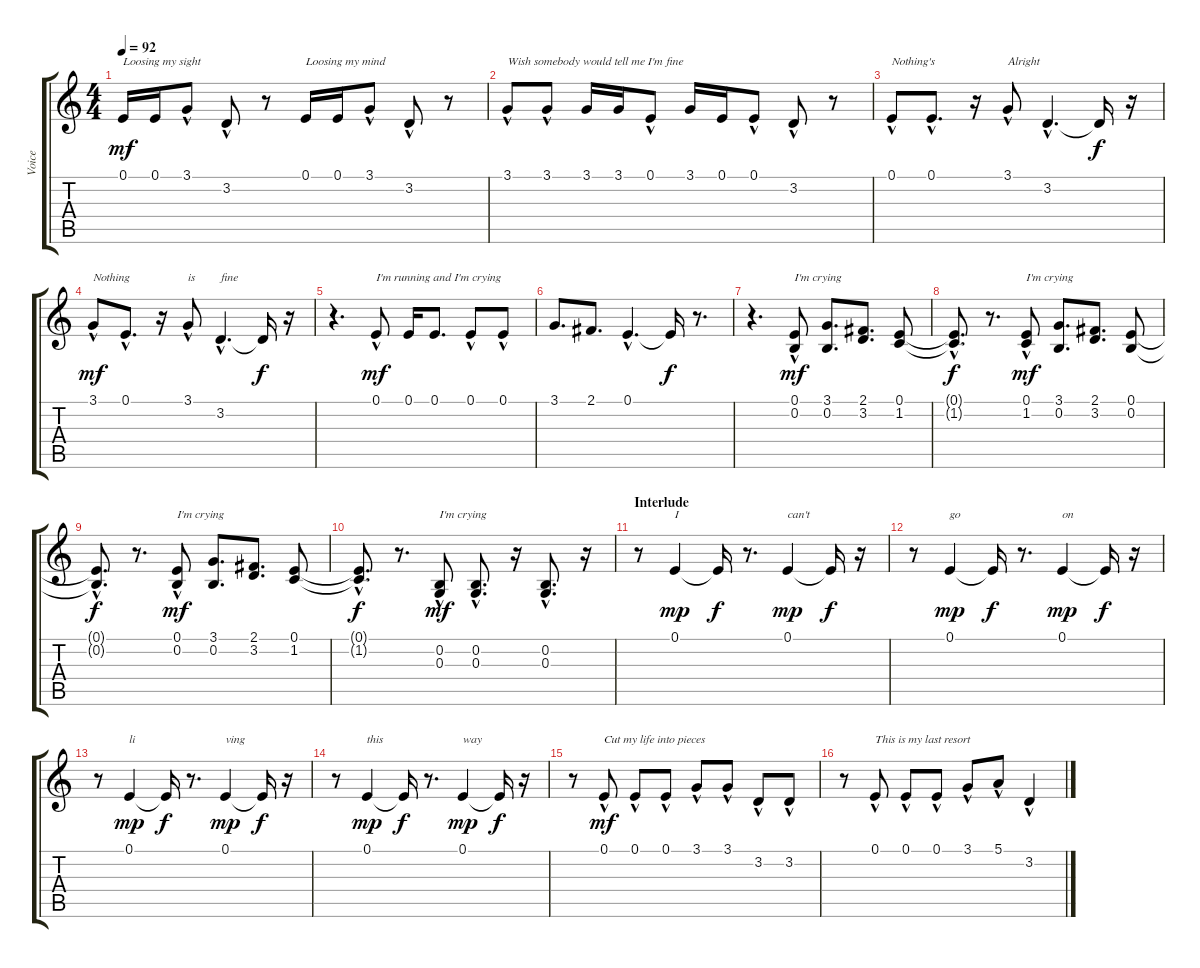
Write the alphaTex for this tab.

\track ("Voice" "Voice") {instrument clarinet}
\staff {score tabs}
\tuning (E4 B3 G3 D3 A2 E2) {hide}
\ts (4 4)
\tempo 92
\clef g2
\ks c
0.1.16{txt "Loosing my sight" dy mf} 0.1.16 3.1{hac}.8 3.2{hac}.8 r.8 0.1.16{txt "Loosing my mind"} 0.1.16 3.1{hac}.8 3.2{hac}.8 r.8 |
3.1{hac}.8{txt "Wish somebody would tell me I'm fine"} 3.1{hac}.8 3.1.16 3.1.16 0.1{hac}.8 3.1.16 0.1.16 0.1{hac}.8 3.2{hac}.8 r.8 |
0.1{hac}.8{txt "Nothing's"} 0.1{hac}.8{d} r.16 3.1{hac}.8{txt "Alright"} 3.2{hac}.4{d} 3.2{t}.16{dy f} r.16 |
3.1{hac}.8{txt "Nothing" dy mf} 0.1{hac}.8{d} r.16 3.1{hac}.8{txt "is"} 3.2{hac}.4{d txt "fine"} 3.2{t}.16{dy f} r.16 |
r.4{d} 0.1{hac}.8{txt "I'm running and I'm crying" dy mf} 0.1.16 0.1.8{d} 0.1{hac}.8 0.1{hac}.8 |
3.1.8{d volume 16} 2.1.8{d} 0.1{hac}.4{d} 0.1{t}.16{dy f} r.8{d} |
r.4{d} (0.1{hac} 0.2).8{txt "I'm crying" dy mf} (3.1 0.2).8{d} (2.1 3.2).8{d} (0.1 1.2).8 |
(0.1{hac t} 1.2{hac t}).8{d dy f} r.8{d} (0.1{hac} 1.2{hac}).8{txt "I'm crying" dy mf} (3.1 0.2).8{d} (2.1 3.2).8{d} (0.1 0.2).8 |
(0.1{hac t} 0.2{hac t}).8{d dy f} r.8{d} (0.1{hac} 0.2{hac}).8{txt "I'm crying" dy mf} (3.1 0.2).8{d} (2.1 3.2).8{d} (0.1 1.2).8 |
(0.1{hac t} 1.2{hac t}).8{d dy f} r.8{d} (0.2{hac} 0.3{hac}).8{txt "I'm crying" dy mf} (0.2{hac} 0.3{hac}).8{d} r.16 (0.2{hac} 0.3{hac}).8{d} r.16 |
\section ("" "Interlude")
r.8{volume 9} 0.1.4{txt "I" dy mp} 0.1{t}.16{dy f} r.8{d} 0.1.4{txt "can't" dy mp} 0.1{t}.16{dy f} r.16 |
r.8 0.1.4{txt "go" dy mp} 0.1{t}.16{dy f} r.8{d} 0.1.4{txt "on" dy mp} 0.1{t}.16{dy f} r.16 |
r.8 0.1.4{txt "li" dy mp} 0.1{t}.16{dy f} r.8{d} 0.1.4{txt "ving" dy mp} 0.1{t}.16{dy f} r.16 |
r.8 0.1.4{txt "this" dy mp} 0.1{t}.16{dy f} r.8{d} 0.1.4{txt "way" dy mp} 0.1{t}.16{dy f} r.16 |
r.8 0.1{hac}.8{txt "Cut my life into pieces" dy mf volume 13} 0.1{hac}.8 0.1{hac}.8 3.1{hac}.8 3.1{hac}.8 3.2{hac}.8 3.2{hac}.8 |
r.8 0.1{hac}.8{txt "This is my last resort"} 0.1{hac}.8 0.1{hac}.8 3.1{hac}.8 5.1{hac}.8 3.2{hac}.4
